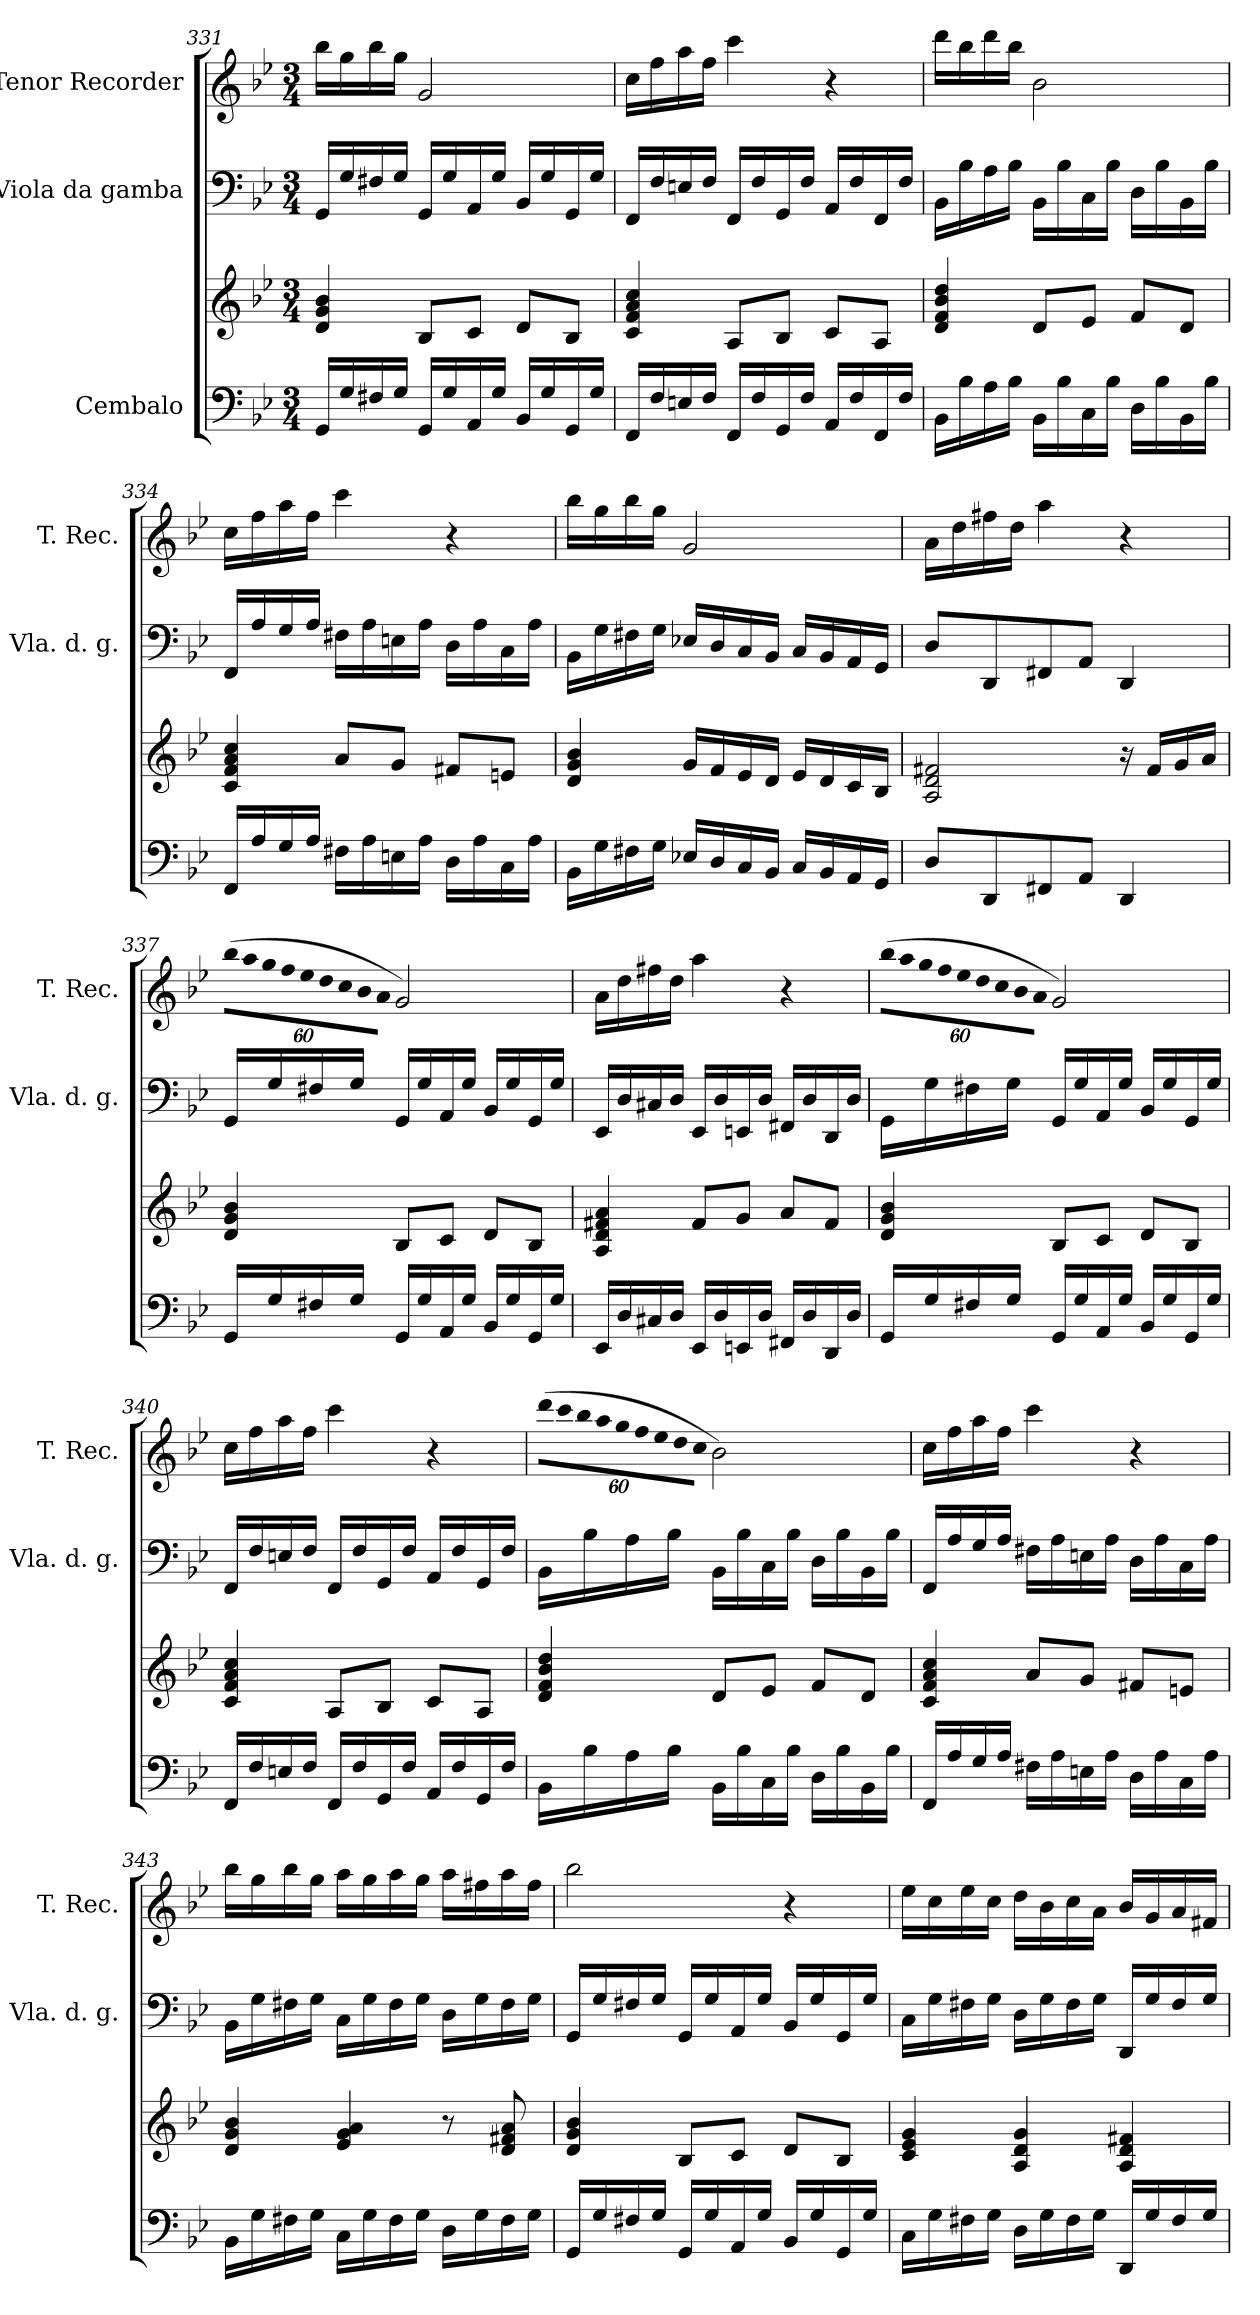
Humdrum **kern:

**kern	**kern	**kern	**kern
*part3	*part3	*part2	*part1
*staff4	*staff3	*staff2	*staff1
*I"Cembalo	*	*I"Viola da gamba	*I"Tenor Recorder
*	*	*I'Vla. d. g.	*I'T. Rec.
*clefF4	*clefG2	*clefF4	*clefG2
*k[b-e-]	*k[b-e-]	*k[b-e-]	*k[b-e-]
*M3/4	*M3/4	*M3/4	*M3/4
=331	=331	=331	=331
16GG/LL	4d/ 4g/ 4b-/	16GG/LL	16bb-\LL
16G/	.	16G/	16gg\
16F#X/	.	16F#X/	16bb-\
16G/JJ	.	16G/JJ	16gg\JJ
16GG/LL	8B-/L	16GG/LL	2g/
16G/	.	16G/	.
16AA/	8c/J	16AA/	.
16G/JJ	.	16G/JJ	.
16BB-/LL	8d/L	16BB-/LL	.
16G/	.	16G/	.
16GG/	8B-/J	16GG/	.
16G/JJ	.	16G/JJ	.
=332	=332	=332	=332
16FF/LL	4c/ 4f/ 4a/ 4cc/	16FF/LL	16cc\LL
16F/	.	16F/	16ff\
16En/	.	16En/	16aa\
16F/JJ	.	16F/JJ	16ff\JJ
16FF/LL	8A/L	16FF/LL	4ccc\
16F/	.	16F/	.
16GG/	8B-/J	16GG/	.
16F/JJ	.	16F/JJ	.
16AA/LL	8c/L	16AA/LL	4r
16F/	.	16F/	.
16FF/	8A/J	16FF/	.
16F/JJ	.	16F/JJ	.
=333	=333	=333	=333
16BB-\LL	4d/ 4f/ 4b-/ 4dd/	16BB-\LL	16ddd\LL
16B-\	.	16B-\	16bb-\
16A\	.	16A\	16ddd\
16B-\JJ	.	16B-\JJ	16bb-\JJ
16BB-\LL	8d/L	16BB-\LL	2b-\
16B-\	.	16B-\	.
16C\	8e-/J	16C\	.
16B-\JJ	.	16B-\JJ	.
16D\LL	8f/L	16D\LL	.
16B-\	.	16B-\	.
16BB-\	8d/J	16BB-\	.
16B-\JJ	.	16B-\JJ	.
!!LO:LB:g=z
=334	=334	=334	=334
16FF/LL	4c/ 4f/ 4a/ 4cc/	16FF/LL	16cc\LL
16A/	.	16A/	16ff\
16G/	.	16G/	16aa\
16A/JJ	.	16A/JJ	16ff\JJ
16F#X\LL	8a/L	16F#X\LL	4ccc\
16A\	.	16A\	.
16En\	8g/J	16En\	.
16A\JJ	.	16A\JJ	.
16D\LL	8f#X/L	16D\LL	4r
16A\	.	16A\	.
16C\	8en/J	16C\	.
16A\JJ	.	16A\JJ	.
=335	=335	=335	=335
16BB-\LL	4d/ 4g/ 4b-/	16BB-\LL	16bb-\LL
16G\	.	16G\	16gg\
16F#X\	.	16F#X\	16bb-\
16G\JJ	.	16G\JJ	16gg\JJ
16E-X/LL	16g/LL	16E-X/LL	2g/
16D/	16f/	16D/	.
16C/	16e-/	16C/	.
16BB-/JJ	16d/JJ	16BB-/JJ	.
16C/LL	16e-/LL	16C/LL	.
16BB-/	16d/	16BB-/	.
16AA/	16c/	16AA/	.
16GG/JJ	16B-/JJ	16GG/JJ	.
=336	=336	=336	=336
8D/L	2A/ 2d/ 2f#X/	8D/L	16a\LL
.	.	.	16dd\
8DD/	.	8DD/	16ff#X\
.	.	.	16dd\JJ
8FF#X/	.	8FF#X/	4aa\
8AA/J	.	8AA/J	.
4DD/	16r	4DD/	4r
.	16f#/LL	.	.
.	16g/	.	.
.	16a/JJ	.	.
=337	=337	=337	=337
*	*	*	*Xbrackettup
!	!	!	!LO:N:vis=32
16GG/LL	4d/ 4g/ 4b-/	16GG/LL	(1920%53bb-\LLL
!	!	!	!LO:N:vis=32
.	.	.	1920%53aa\
!	!	!	!LO:N:vis=32
.	.	.	1920%53gg\
16G/	.	16G/	.
!	!	!	!LO:N:vis=32
.	.	.	1920%53ff\
!	!	!	!LO:N:vis=32
.	.	.	1920%53ee-\
16F#X/	.	16F#X/	.
!	!	!	!LO:N:vis=32
.	.	.	1920%53dd\
!	!	!	!LO:N:vis=32
.	.	.	1920%53cc\
16G/JJ	.	16G/JJ	.
!	!	!	!LO:N:vis=32
.	.	.	1920%53b-\
!	!	!	!LO:N:vis=32
.	.	.	1920%53a\JJJ
.	.	.	640ryy
16GG/LL	8B-/L	16GG/LL	2g/)
16G/	.	16G/	.
16AA/	8c/J	16AA/	.
16G/JJ	.	16G/JJ	.
16BB-/LL	8d/L	16BB-/LL	.
16G/	.	16G/	.
16GG/	8B-/J	16GG/	.
16G/JJ	.	16G/JJ	.
=338	=338	=338	=338
16EE-/LL	4A/ 4d/ 4f#X/ 4a/	16EE-/LL	16a\LL
16D/	.	16D/	16dd\
16C#X/	.	16C#X/	16ff#X\
16D/JJ	.	16D/JJ	16dd\JJ
16EE-/LL	8f#/L	16EE-/LL	4aa\
16D/	.	16D/	.
16EEn/	8g/J	16EEn/	.
16D/JJ	.	16D/JJ	.
16FF#X/LL	8a/L	16FF#X/LL	4r
16D/	.	16D/	.
16DD/	8f#/J	16DD/	.
16D/JJ	.	16D/JJ	.
!!LO:LB:g=z
=339	=339	=339	=339
!	!	!	!LO:N:vis=32
16GG/LL	4d/ 4g/ 4b-/	16GG\LL	(1920%53bb-\LLL
!	!	!	!LO:N:vis=32
.	.	.	1920%53aa\
!	!	!	!LO:N:vis=32
.	.	.	1920%53gg\
16G/	.	16G\	.
!	!	!	!LO:N:vis=32
.	.	.	1920%53ff\
!	!	!	!LO:N:vis=32
.	.	.	1920%53ee-\
16F#X/	.	16F#X\	.
!	!	!	!LO:N:vis=32
.	.	.	1920%53dd\
!	!	!	!LO:N:vis=32
.	.	.	1920%53cc\
16G/JJ	.	16G\JJ	.
!	!	!	!LO:N:vis=32
.	.	.	1920%53b-\
!	!	!	!LO:N:vis=32
.	.	.	1920%53a\JJJ
.	.	.	640ryy
16GG/LL	8B-/L	16GG/LL	2g/)
16G/	.	16G/	.
16AA/	8c/J	16AA/	.
16G/JJ	.	16G/JJ	.
16BB-/LL	8d/L	16BB-/LL	.
16G/	.	16G/	.
16GG/	8B-/J	16GG/	.
16G/JJ	.	16G/JJ	.
=340	=340	=340	=340
16FF/LL	4c/ 4f/ 4a/ 4cc/	16FF/LL	16cc\LL
16F/	.	16F/	16ff\
16En/	.	16En/	16aa\
16F/JJ	.	16F/JJ	16ff\JJ
16FF/LL	8A/L	16FF/LL	4ccc\
16F/	.	16F/	.
16GG/	8B-/J	16GG/	.
16F/JJ	.	16F/JJ	.
16AA/LL	8c/L	16AA/LL	4r
16F/	.	16F/	.
16GG/	8A/J	16GG/	.
16F/JJ	.	16F/JJ	.
=341	=341	=341	=341
!	!	!	!LO:N:vis=32
16BB-\LL	4d/ 4f/ 4b-/ 4dd/	16BB-\LL	(1920%53ddd\LLL
!	!	!	!LO:N:vis=32
.	.	.	1920%53ccc\
!	!	!	!LO:N:vis=32
.	.	.	1920%53bb-\
16B-\	.	16B-\	.
!	!	!	!LO:N:vis=32
.	.	.	1920%53aa\
!	!	!	!LO:N:vis=32
.	.	.	1920%53gg\
16A\	.	16A\	.
!	!	!	!LO:N:vis=32
.	.	.	1920%53ff\
!	!	!	!LO:N:vis=32
.	.	.	1920%53ee-\
16B-\JJ	.	16B-\JJ	.
!	!	!	!LO:N:vis=32
.	.	.	1920%53dd\
!	!	!	!LO:N:vis=32
.	.	.	1920%53cc\JJJ
.	.	.	640ryy
16BB-\LL	8d/L	16BB-\LL	2b-\)
16B-\	.	16B-\	.
16C\	8e-/J	16C\	.
16B-\JJ	.	16B-\JJ	.
16D\LL	8f/L	16D\LL	.
16B-\	.	16B-\	.
16BB-\	8d/J	16BB-\	.
16B-\JJ	.	16B-\JJ	.
=342	=342	=342	=342
16FF/LL	4c/ 4f/ 4a/ 4cc/	16FF/LL	16cc\LL
16A/	.	16A/	16ff\
16G/	.	16G/	16aa\
16A/JJ	.	16A/JJ	16ff\JJ
16F#X\LL	8a/L	16F#X\LL	4ccc\
16A\	.	16A\	.
16En\	8g/J	16En\	.
16A\JJ	.	16A\JJ	.
16D\LL	8f#X/L	16D\LL	4r
16A\	.	16A\	.
16C\	8en/J	16C\	.
16A\JJ	.	16A\JJ	.
=343	=343	=343	=343
16BB-\LL	4d/ 4g/ 4b-/	16BB-\LL	16bb-\LL
16G\	.	16G\	16gg\
16F#X\	.	16F#X\	16bb-\
16G\JJ	.	16G\JJ	16gg\JJ
16C\LL	4e-/ 4g/ 4a/	16C\LL	16aa\LL
16G\	.	16G\	16gg\
16F#\	.	16F#\	16aa\
16G\JJ	.	16G\JJ	16gg\JJ
16D\LL	8r	16D\LL	16aa\LL
16G\	.	16G\	16ff#X\
16F#\	8d/ 8f#X/ 8a/	16F#\	16aa\
16G\JJ	.	16G\JJ	16ff#\JJ
!!LO:LB:g=z
=344	=344	=344	=344
16GG/LL	4d/ 4g/ 4b-/	16GG/LL	2bb-\
16G/	.	16G/	.
16F#X/	.	16F#X/	.
16G/JJ	.	16G/JJ	.
16GG/LL	8B-/L	16GG/LL	.
16G/	.	16G/	.
16AA/	8c/J	16AA/	.
16G/JJ	.	16G/JJ	.
16BB-/LL	8d/L	16BB-/LL	4r
16G/	.	16G/	.
16GG/	8B-/J	16GG/	.
16G/JJ	.	16G/JJ	.
=345	=345	=345	=345
16C\LL	4c/ 4e-/ 4g/	16C\LL	16ee-\LL
16G\	.	16G\	16cc\
16F#X\	.	16F#X\	16ee-\
16G\JJ	.	16G\JJ	16cc\JJ
16D\LL	4A/ 4d/ 4g/	16D\LL	16dd\LL
16G\	.	16G\	16b-\
16F#\	.	16F#\	16cc\
16G\JJ	.	16G\JJ	16a\JJ
16DD/LL	4A/ 4d/ 4f#X/	16DD/LL	16b-/LL
16G/	.	16G/	16g/
16F#/	.	16F#/	16a/
16G/JJ	.	16G/JJ	16f#X/JJ
=	=	=	=
*-	*-	*-	*-
